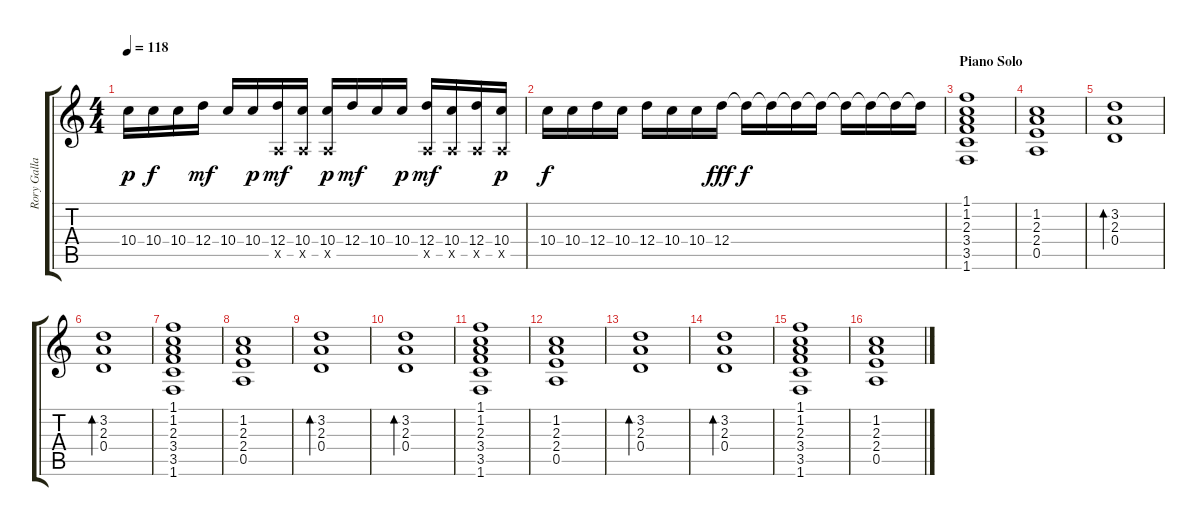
\track ("Rory Gallagher" "Rory Galla") {instrument distortionguitar}
\staff {score tabs}
\tuning (E4 B3 G3 D3 A2 E2) {hide}
\ts (4 4)
\tempo 118
\clef g2
\ks c
10.4.16{dy p volume 14} 10.4.16{dy f} 10.4.16 12.4.16{dy mf} 10.4.16 10.4.16{dy p} (12.4 0.5{x}).16{dy mf} (10.4 0.5{x}).16 (10.4 0.5{x}).16{dy p} 12.4.16{dy mf} 10.4.16 10.4.16{dy p} (12.4 0.5{x}).16{dy mf} (10.4 0.5{x}).16 (12.4 0.5{x}).16 (10.4 0.5{x}).16{dy p} |
10.4.16{dy f volume 16} 10.4.16 12.4.16 10.4.16 12.4.16 10.4.16 10.4.16 12.4.16{dy fff} 12.4{t}.16{dy f} 12.4{t}.16 12.4{t}.16 12.4{t}.16 12.4{t}.16 12.4{t}.16 12.4{t}.16 12.4{t}.16 |
\section ("" "Piano Solo")
(1.1 1.2 2.3 3.4 3.5 1.6).1{volume 14} |
(1.2 2.3 2.4 0.5).1 |
(3.2 2.3 0.4).1{bd 240} |
(3.2 2.3 0.4).1{bd 240} |
(1.1 1.2 2.3 3.4 3.5 1.6).1{volume 14} |
(1.2 2.3 2.4 0.5).1 |
(3.2 2.3 0.4).1{bd 240} |
(3.2 2.3 0.4).1{bd 240} |
(1.1 1.2 2.3 3.4 3.5 1.6).1{volume 14} |
(1.2 2.3 2.4 0.5).1 |
(3.2 2.3 0.4).1{bd 240} |
(3.2 2.3 0.4).1{bd 240} |
(1.1 1.2 2.3 3.4 3.5 1.6).1{volume 14} |
(1.2 2.3 2.4 0.5).1
